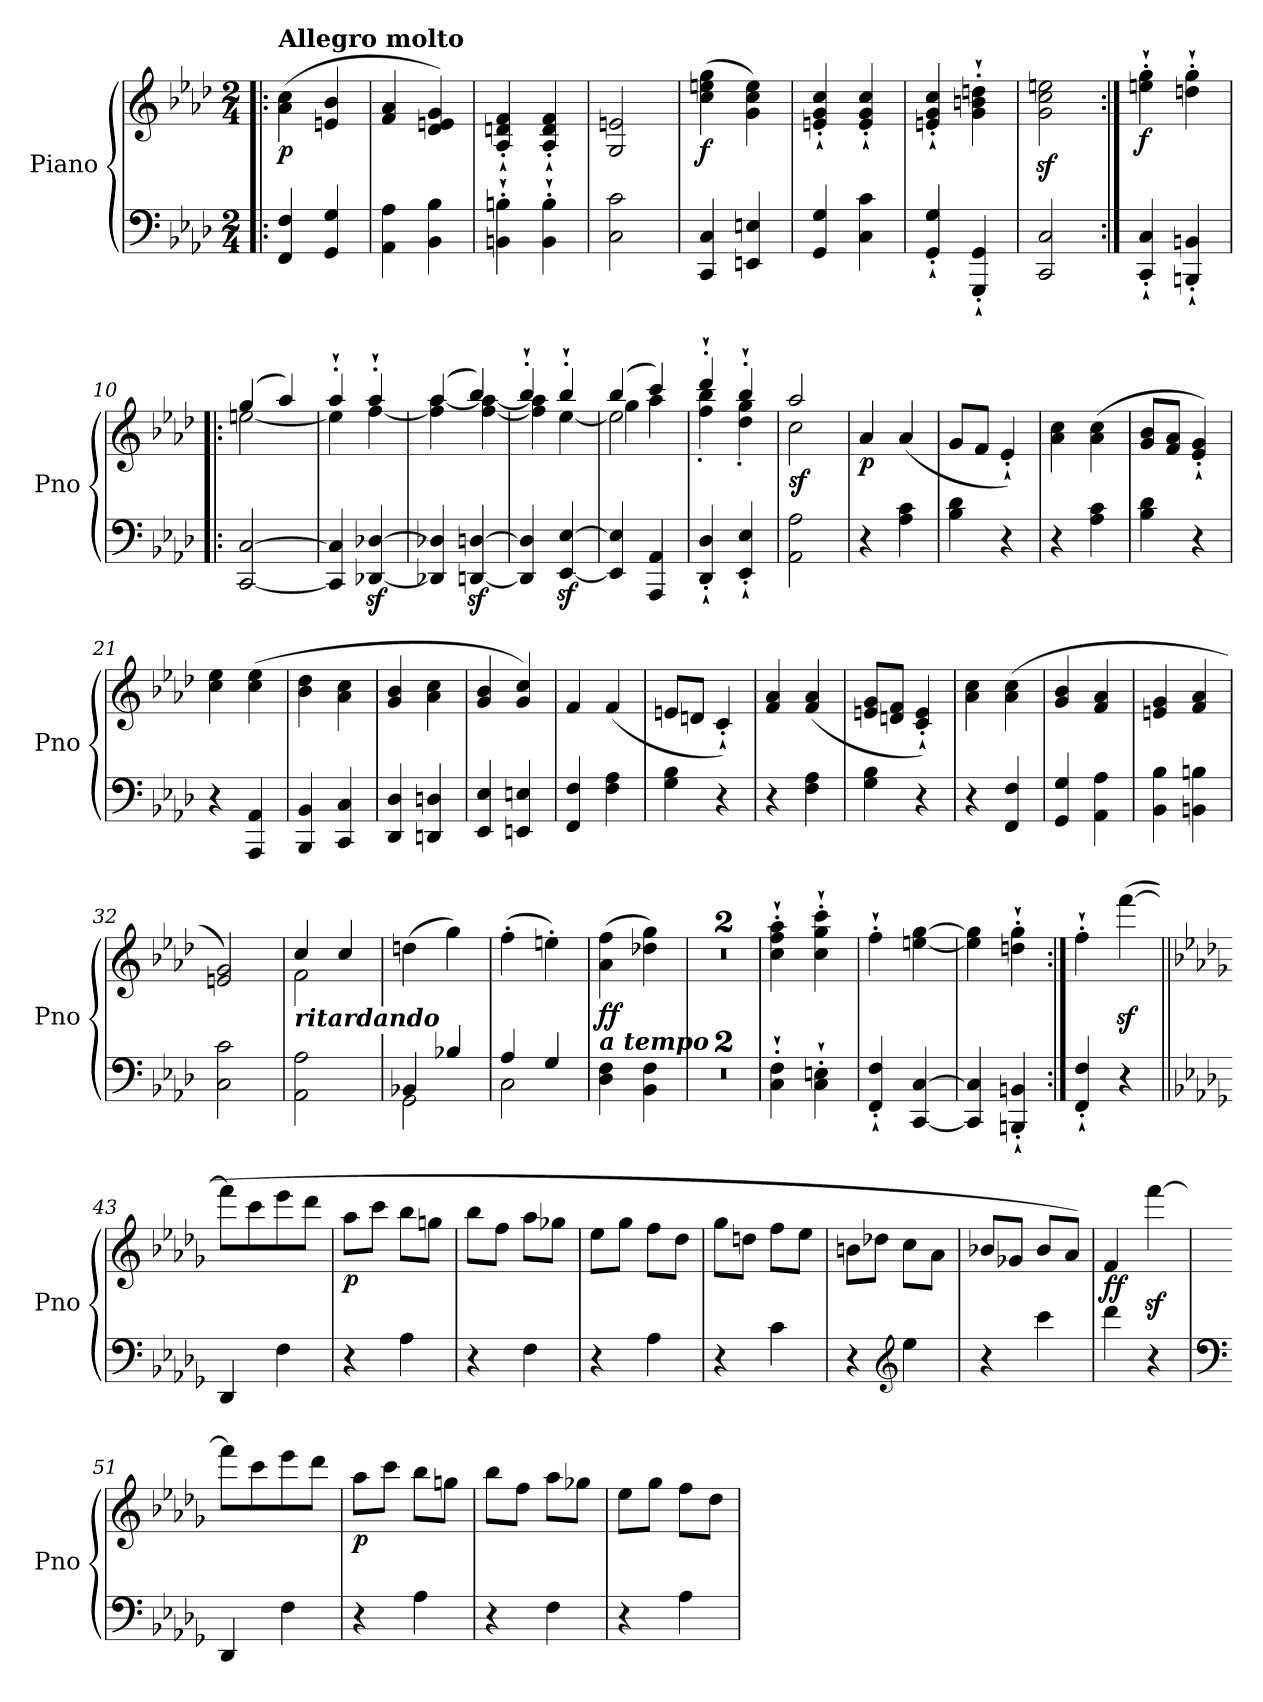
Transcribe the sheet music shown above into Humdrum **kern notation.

**kern	**kern	**dynam
*part1	*part1	*part1
*staff2	*staff1	*staff1/2
*I"Piano	*	*
*I'Pno	*	*
*clefF4	*clefG2	*
*k[b-e-a-d-]	*k[b-e-a-d-]	*
*M2/4	*M2/4	*
=1!|:	=1!|:	=1!|:
!	!LO:TX:a:B:t=Allegro molto	!
!	!	!LO:DY:b
4FF/ 4F/	(>4a-\ 4cc\	p
4GG/ 4G/	4en/ 4b-/	.
=2	=2	=2
4AA-\ 4A-\	4f/ 4a-/	.
4BB-\ 4B-\	4d-/ 4en/ 4g/)	.
=3	=3	=3
4BBn\'` 4Bn\'`	4A-/'` 4dn/'` 4f/'`	.
4BB\'` 4B\'`	4A-/'` 4d/'` 4f/'`	.
=4	=4	=4
2C\ 2c\	2G/ 2en/	.
=5	=5	=5
!	!	!LO:DY:b
4CC/ 4C/	(>4cc\ 4een\ 4gg\	f
4EEn/ 4En/	4g\ 4cc\ 4ee\)	.
=6	=6	=6
4GG/ 4G/	4en/'` 4g/'` 4cc/'`	.
4C\ 4c\	4e/'` 4g/'` 4cc/'`	.
=7	=7	=7
4GG/'` 4G/'`	4en/'` 4g/'` 4cc/'`	.
4GGG/'` 4GG/'`	4g\'` 4bn\'` 4ddn\'`	.
=8	=8	=8
2CC/ 2C/	2g\z< 2cc\z< 2een\z<	.
=9:|!	=9:|!	=9:|!
!	!	!LO:DY:b
4CC/'` 4C/'`	4een\'` 4gg\'`	f
4BBBn/'` 4BBn/'`	4ddn\'` 4gg\'`	.
=10!|:	=10!|:	=10!|:
*	*^	*
[2CC/ [2C/	(>4gg/	[2een\	.
.	4aa-/)	.	.
=11	=11	=11	=11
4CC/] 4C/]	4aa-'`/	4ee\]	.
[4DD-X/z< [4D-X/z<	4aa-'`/	[4ff\	.
!!LO:LB:g=z	!!
=12	=12	=12	=12
4DD-X/] 4D-X/]	(>4aa-/	4ff\] [4aa-\	.
[4DDn/z< [4Dn/z<	4bb-/)	[4ff\ 4aa-\_	.
=13	=13	=13	=13
4DD/] 4D/]	4bb-'`/	4ff\] 4aa-\]	.
[4EE-/z< [4E-/z<	4bb-'`/	[4ee-\	.
=14	=14	=14	=14
*	*	*^	*
4EE-/] 4E-/]	(>4bb-/	2ee-\]	4gg\	.
4AAA-/ 4AA-/	4ccc/)	.	4aa-\	.
*	*	*v	*v	*
=15	=15	=15	=15
4DD-/'` 4D-/'`	4ddd-'`/	4ff\' 4bb-\'	.
4EE-/'` 4E-/'`	4bb-'`/	4dd-\' 4gg\'	.
=16	=16	=16	=16
!	!	!	!LO:DY:b
2AA-\ 2A-\	2aa-/	2cc\	sf
=17	=17	=17	=17
!	!	!	!LO:DY:b
*	*v	*v	*
4r	4a-/	p
4A-\ 4c\	(<4a-/	.
=18	=18	=18
4B-\ 4d-\	8g/L	.
.	8f/J	.
4r	4e-'`/)	.
=19	=19	=19
4r	4a-\ 4cc\	.
4A-\ 4c\	(>4a-\ 4cc\	.
=20	=20	=20
4B-\ 4d-\	8g/ 8b-/L	.
.	8f/ 8a-/J	.
4r	4e-/'` 4g/'`)	.
=21	=21	=21
4r	4cc\ 4ee-\	.
4AAA-/ 4AA-/	(>4cc\ 4ee-\	.
!!LO:LB:g=z
=22	=22	=22
4BBB-/ 4BB-/	4b-\ 4dd-\	.
4CC/ 4C/	4a-\ 4cc\	.
=23	=23	=23
4DD-/ 4D-/	4g/ 4b-/	.
4DDn/ 4Dn/	4a-\ 4cc\	.
=24	=24	=24
4EE-/ 4E-/	4g/ 4b-/	.
4EEn/ 4En/	4g/ 4cc/)	.
=25	=25	=25
4FF/ 4F/	4f/	.
4F\ 4A-\	(<4f/	.
=26	=26	=26
4G\ 4B-\	8en/L	.
.	8dn/J	.
4r	4c'`/)	.
=27	=27	=27
4r	4f/ 4a-/	.
4F\ 4A-\	(<4f/ 4a-/	.
=28	=28	=28
4G\ 4B-\	8en/ 8g/L	.
.	8dn/ 8f/J	.
4r	4c/'` 4e/'`)	.
=29	=29	=29
4r	4a-\ 4cc\	.
4FF/ 4F/	(>4a-\ 4cc\	.
=30	=30	=30
4GG/ 4G/	4g/ 4b-/	.
4AA-\ 4A-\	4f/ 4a-/	.
=31	=31	=31
4BB-\ 4B-\	4en/ 4g/	.
4BBn\ 4Bn\	4f/ 4a-/	.
!!LO:LB:g=z
=32	=32	=32
2C\ 2c\	2en/ 2g/)	.
=33	=33	=33
*	*^	*
!	!LO:TX:b:Bi:t=ritardando	!	!
2AA-\ 2A-\	4cc/	2f\	.
.	4cc/	.	.
*	*v	*v	*
=34	=34	=34
*^	*	*
4BB-X/	2GG\	(>4ddn\	.
4B-X/	.	4gg\)	.
=35	=35	=35	=35
4A-/	2C\	(>4ff'\	.
4G/	.	4een'\)	.
*v	*v	*	*
=36	=36	=36
!	!LO:TX:b:Bi:t=a tempo	!
!	!	!LO:DY:b
4D-\ 4F\	(>4a-\ 4ff\	ff
4BB-\ 4F\	4dd-X\ 4gg\)	.
=37	=37	=37
2r	2r	.
=38	=38	=38
2r	2r	.
=39	=39	=39
4C\'` 4F\'`	4cc\'` 4ff\'` 4aa-\'`	.
4C\'` 4En\'`	4cc\'` 4gg\'` 4ccc\'`	.
=40	=40	=40
4FF/'` 4F/'`	4ff'`\	.
[4CC/ [4C/	[4een\ [4gg\	.
=41	=41	=41
4CC/] 4C/]	4ee\] 4gg\]	.
4BBBn/'` 4BBn/'`	4ddn\'` 4gg\'`	.
=42:|!	=42:|!	=42:|!
4FF/'` 4F/'`	4ff'`\	.
4r	(>[4fffz<\	.
!!LO:PB:g=z
=43||	=43||	=43||
*k[b-e-a-d-g-]	*k[b-e-a-d-g-]	*
4DD-/	8fff\L]	.
.	8ccc\	.
4F\	8eee-\	.
.	8ddd-\J	.
=44	=44	=44
!	!	!LO:DY:b
4r	8aa-\L	p
.	8ccc\J	.
4A-\	8bb-\L	.
.	8ggn\J	.
=45	=45	=45
4r	8bb-\L	.
.	8ff\J	.
4F\	8aa-\L	.
.	8gg-X\J	.
=46	=46	=46
4r	8ee-\L	.
.	8gg-\J	.
4A-\	8ff\L	.
.	8dd-\J	.
=47	=47	=47
4r	8gg-\L	.
.	8ddn\J	.
4c\	8ff\L	.
.	8ee-\J	.
=48	=48	=48
4r	8bn\L	.
.	8dd-X\J	.
*clefG2	*	*
4ee-\	8cc\L	.
.	8a-\J	.
=49	=49	=49
4r	8b-X/L	.
.	8g-X/J	.
4ccc\	8b-/L	.
.	8a-/J)	.
=50	=50	=50
!	!	!LO:DY:b
4ddd-\	4f/	ff
4r	[4fffz<\	.
!!LO:PB:g=z
=51	=51	=51
*clefF4	*	*
4DD-/	8fff\L]	.
.	8ccc\	.
4F\	8eee-\	.
.	8ddd-\J	.
=52	=52	=52
!	!	!LO:DY:b
4r	8aa-\L	p
.	8ccc\J	.
4A-\	8bb-\L	.
.	8ggn\J	.
=53	=53	=53
4r	8bb-\L	.
.	8ff\J	.
4F\	8aa-\L	.
.	8gg-X\J	.
=54	=54	=54
4r	8ee-\L	.
.	8gg-\J	.
4A-\	8ff\L	.
.	8dd-\J	.
=	=	=
*-	*-	*-
